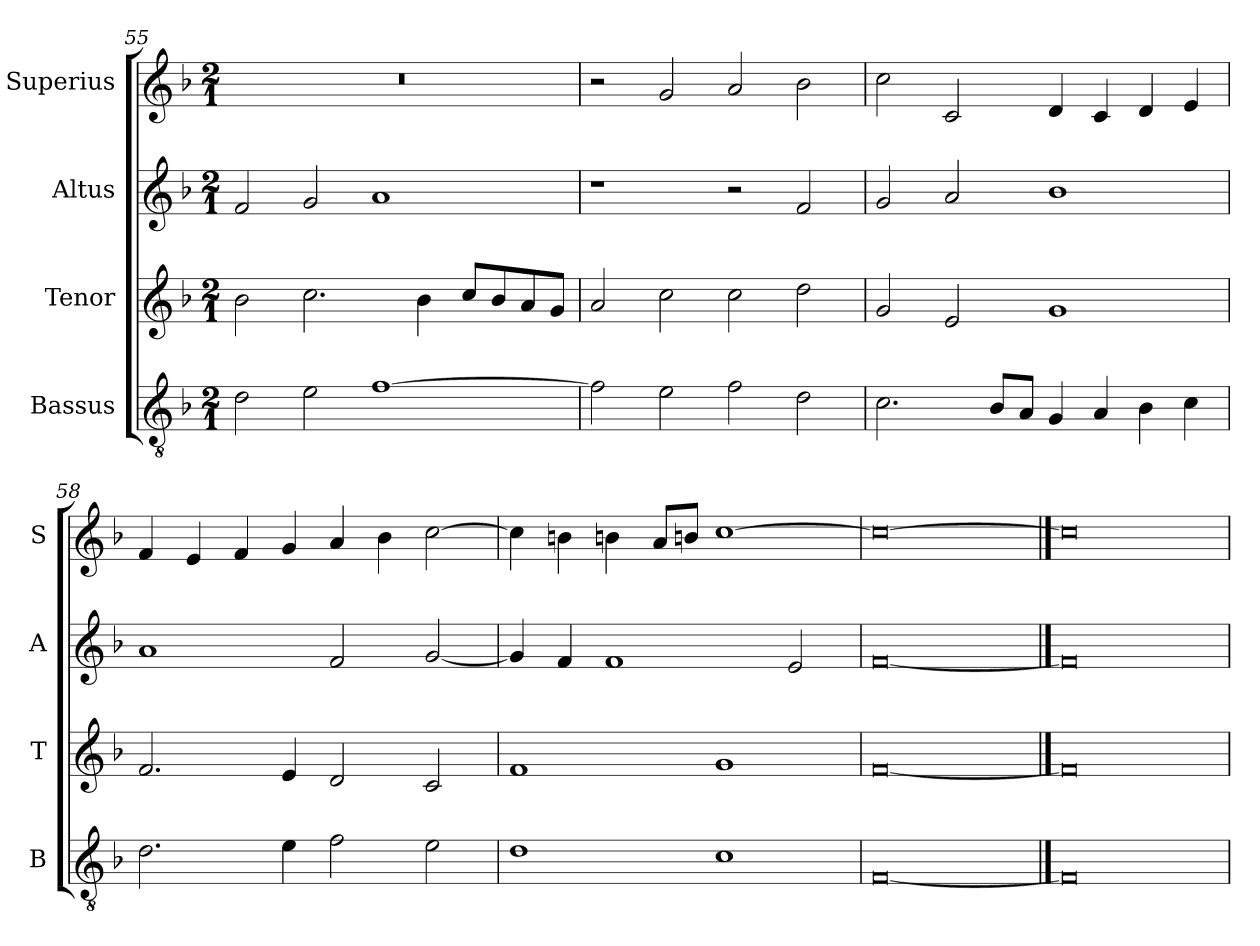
**kern	**kern	**kern	**kern
*part4	*part3	*part2	*part1
*staff4	*staff3	*staff2	*staff1
*I"Bassus	*I"Tenor	*I"Altus	*I"Superius
*I'B	*I'T	*I'A	*I'S
*clefGv2	*clefG2	*clefG2	*clefG2
*k[b-]	*k[b-]	*k[b-]	*k[b-]
*F:	*F:	*F:	*F:
*M2/1	*M2/1	*M2/1	*M2/1
=55	=55	=55	=55
2d	2b-	2f	0r
2e	2.cc	2g	.
[1f	.	1a	.
.	4b-	.	.
.	8ccL	.	.
.	8b-	.	.
.	8a	.	.
.	8gJ	.	.
=56	=56	=56	=56
2f]	2a	1r	2r
2e	2cc	.	2g
2f	2cc	2r	2a
2d	2dd	2f	2b-
=57	=57	=57	=57
2.c	2g	2g	2cc
.	2e	2a	2c
8B-L	.	.	.
8AJ	.	.	.
4G	1g	1b-	4d
4A	.	.	4c
4B-	.	.	4d
4c	.	.	4e
=58	=58	=58	=58
2.d	2.f	1a	4f
.	.	.	4e
.	.	.	4f
4e	4e	.	4g
2f	2d	2f	4a
.	.	.	4b-
2e	2c	[2g	[2cc
=59	=59	=59	=59
1d	1f	4g]	4cc]
.	.	4f	4bn
.	.	1f	4bn
.	.	.	8aL
.	.	.	8bnJ
1c	1g	.	[1cc
.	.	2e	.
=60	=60	=60	=60
[0F	[0f	[0f	0cc_
==61	==61	==61	==61
0F]	0f]	0f]	0cc]
=	=	=	=
*-	*-	*-	*-
